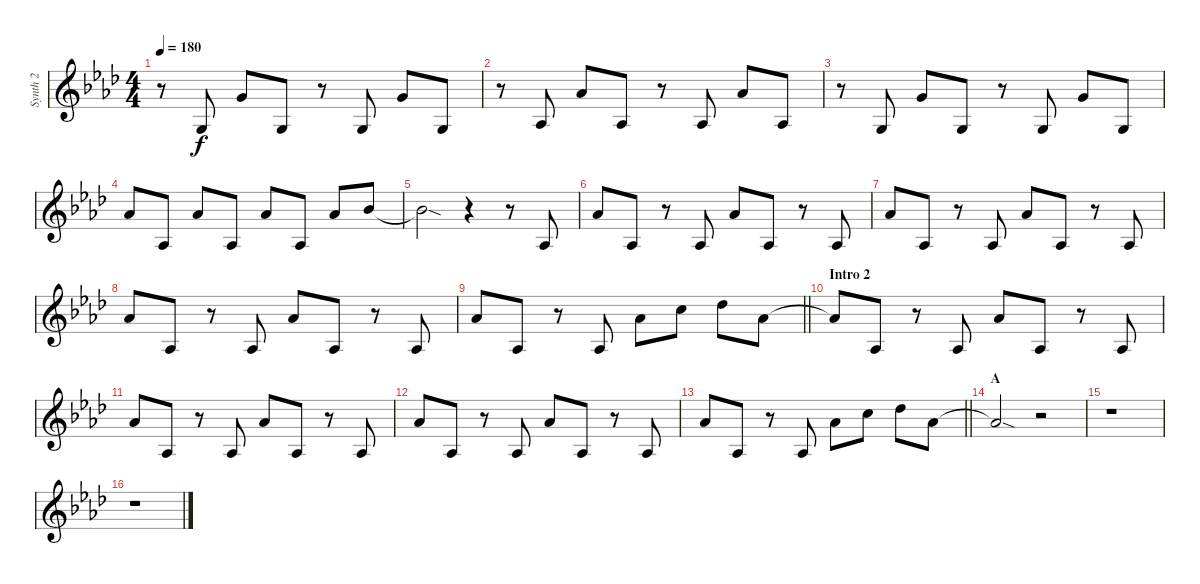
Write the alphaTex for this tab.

\track ("Synth 2" "Synth 2") {instrument lead2sawtooth}
\staff {score}
\tuning (E4 B3 G3 D3 A2 E2) {hide}
\ts (4 4)
\tempo 180
\clef g2
\ks ab
r.8{dy f} 0.3.8 3.1.8 5.4.8 r.8 0.3.8 3.1.8 0.3.8 |
r.8 1.3.8 4.1.8 1.3.8 r.8 1.3.8 4.1.8 1.3.8 |
r.8 0.3.8 3.1.8 5.4.8 r.8 0.3.8 3.1.8 0.3.8 |
4.1.8 1.3.8 4.1.8 1.3.8 4.1.8 1.3.8 4.1.8 6.1.8 |
6.1{sod t}.2 r.4 r.8 1.3.8 |
4.1.8 1.3.8 r.8 1.3.8 4.1.8 1.3.8 r.8 1.3.8 |
4.1.8 1.3.8 r.8 1.3.8 4.1.8 1.3.8 r.8 1.3.8 |
4.1.8 1.3.8 r.8 1.3.8 4.1.8 1.3.8 r.8 1.3.8 |
\barLineRight lightlight
4.1.8 1.3.8 r.8 1.3.8 4.1.8 8.1.8 9.1.8 4.1.8 |
\section ("" "Intro 2")
4.1{t}.8 1.3.8 r.8 1.3.8 4.1.8 1.3.8 r.8 1.3.8 |
4.1.8 1.3.8 r.8 1.3.8 4.1.8 1.3.8 r.8 1.3.8 |
4.1.8 1.3.8 r.8 1.3.8 4.1.8 1.3.8 r.8 1.3.8 |
\barLineRight lightlight
4.1.8 1.3.8 r.8 1.3.8 4.1.8 8.1.8 9.1.8 4.1.8 |
\section ("" "A")
4.1{sod t}.2 r.2 |
r.1 |
r.1
